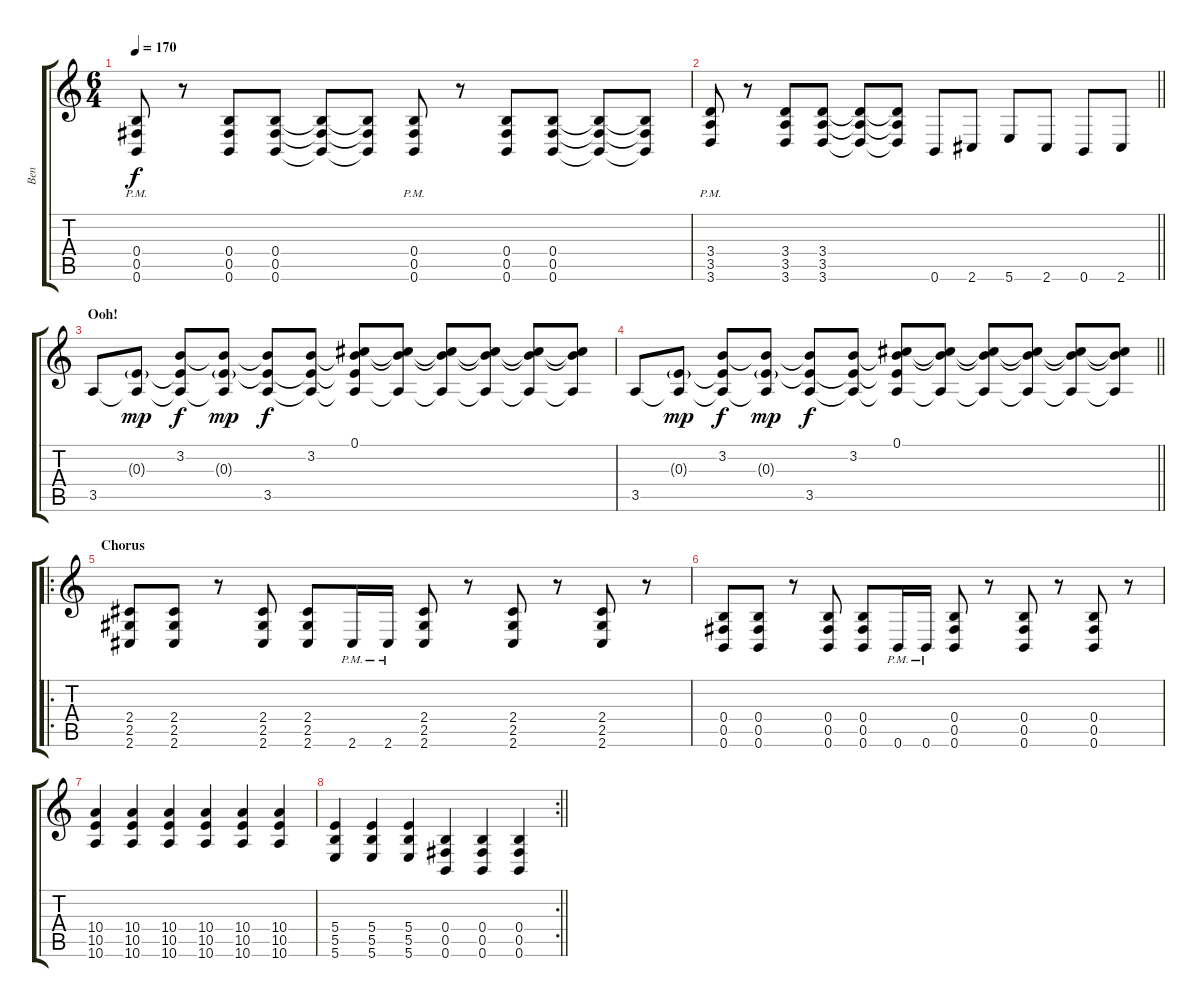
\track ("Ben" "Ben") {instrument distortionguitar}
\staff {score tabs}
\tuning (Db4 Ab3 E3 B2 Gb2 B1) {hide}
\ts (6 4)
\tempo 170
\clef g2
\ks c
(0.4{pm} 0.5{pm} 0.6{pm}).8{dy f} r.8 (0.4 0.5 0.6).8 (0.4 0.5 0.6).8 (0.4{t} 0.5{t} 0.6{t}).8 (0.4{t} 0.5{t} 0.6{t}).8 (0.4{pm} 0.5{pm} 0.6{pm}).8 r.8 (0.4 0.5 0.6).8 (0.4 0.5 0.6).8 (0.4{t} 0.5{t} 0.6{t}).8 (0.4{t} 0.5{t} 0.6{t}).8 |
\barLineRight lightlight
(3.4{pm} 3.5{pm} 3.6{pm}).8 r.8 (3.4 3.5 3.6).8 (3.4 3.5 3.6).8 (3.4{t} 3.5{t} 3.6{t}).8 (3.4{t} 3.5{t} 3.6{t}).8 0.6.8 2.6.8 5.6.8 2.6.8 0.6.8 2.6.8 |
\section ("" "Ooh!")
3.5.8{instrument electricguitarclean} (0.3{g} 3.5{t}).8{dy mp} (3.2 0.3{t} 3.5{t}).8{dy f} (3.2{t} 0.3{g} 3.5{t}).8{dy mp} (3.2{t} 0.3{t} 3.5).8{dy f} (3.2 0.3{t} 3.5{t}).8 (0.1 3.2{t} 0.3{t} 3.5{t}).8 (0.1{t} 3.2{t} 3.5{t}).8 (0.1{t} 3.2{t} 3.5{t}).8 (0.1{t} 3.2{t} 3.5{t}).8 (0.1{t} 3.2{t} 3.5{t}).8 (0.1{t} 3.2{t} 3.5{t}).8 |
\barLineRight lightlight
3.5.8{instrument electricguitarclean} (0.3{g} 3.5{t}).8{dy mp} (3.2 0.3{t} 3.5{t}).8{dy f} (3.2{t} 0.3{g} 3.5{t}).8{dy mp} (3.2{t} 0.3{t} 3.5).8{dy f} (3.2 0.3{t} 3.5{t}).8 (0.1 3.2{t} 0.3{t} 3.5{t}).8 (0.1{t} 3.2{t} 3.5{t}).8 (0.1{t} 3.2{t} 3.5{t}).8 (0.1{t} 3.2{t} 3.5{t}).8 (0.1{t} 3.2{t} 3.5{t}).8 (0.1{t} 3.2{t} 3.5{t}).8 |
\ro
\section ("" "Chorus")
(2.4 2.5 2.6).8{instrument distortionguitar} (2.4 2.5 2.6).8 r.8 (2.4 2.5 2.6).8 (2.4 2.5 2.6).8 2.6{pm}.16 2.6{pm}.16 (2.4 2.5 2.6).8 r.8 (2.4 2.5 2.6).8 r.8 (2.4 2.5 2.6).8 r.8 |
(0.4 0.5 0.6).8{instrument distortionguitar} (0.4 0.5 0.6).8 r.8 (0.4 0.5 0.6).8 (0.4 0.5 0.6).8 0.6{pm}.16 0.6{pm}.16 (0.4 0.5 0.6).8 r.8 (0.4 0.5 0.6).8 r.8 (0.4 0.5 0.6).8 r.8 |
(10.4 10.5 10.6).4 (10.4 10.5 10.6).4 (10.4 10.5 10.6).4 (10.4 10.5 10.6).4 (10.4 10.5 10.6).4 (10.4 10.5 10.6).4 |
\rc 2
\barLineRight lightlight
(5.4 5.5 5.6).4 (5.4 5.5 5.6).4 (5.4 5.5 5.6).4 (0.4 0.5 0.6).4 (0.4 0.5 0.6).4 (0.4 0.5 0.6).4
